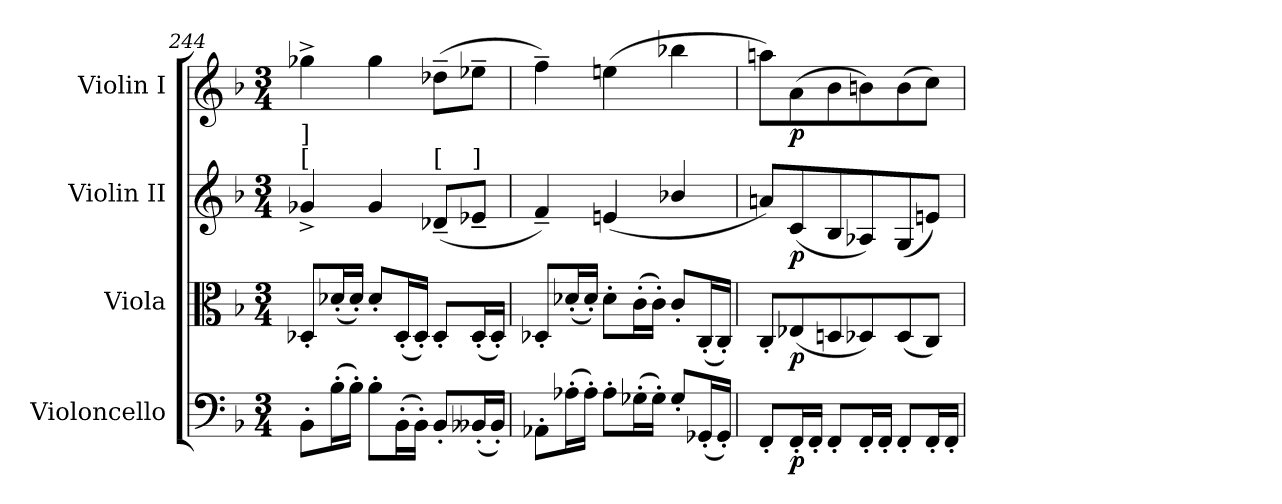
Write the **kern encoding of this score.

**kern	**dynam	**kern	**dynam	**kern	**dynam	**kern	**dynam
*part4	*part4	*part3	*part3	*part2	*part2	*part1	*part1
*staff4	*staff4	*staff3	*staff3	*staff2	*staff2	*staff1	*staff1
*I"Violoncello	*	*I"Viola	*	*I"Violin II	*	*I"Violin I	*
*I'Vc	*	*I'Vla	*	*I'Vln	*	*I'Vln	*
*clefF4	*	*clefC3	*	*clefG2	*	*clefG2	*
*k[b-]	*	*k[b-]	*	*k[b-]	*	*k[b-]	*
*M3/4	*	*M3/4	*	*M3/4	*	*M3/4	*
=244	=244	=244	=244	=244	=244	=244	=244
!	!	!	!	!LO:TX:a:t=[	!	!	!
!	!	!	!	!LO:TX:a:t=]	!	!	!
8BB-'\L	.	8D-X'/L	.	4g-X^/	.	4gg-X^\	.
(16B-'\L	.	(16d-X'/L	.	.	.	.	.
16B-'\JJ)	.	16d-'/JJ)	.	.	.	.	.
8B-'\L	.	8d-'/L	.	4g-/	.	4gg-\	.
(16BB-'\L	.	(16D-'/L	.	.	.	.	.
16BB-'\JJ)	.	16D-'/JJ)	.	.	.	.	.
!	!	!	!	!LO:TX:a:t=[	!	!	!
8BB-'/L	.	8D-'/L	.	(8d-X~/L	.	(8dd-X~\L	.
!	!	!	!	!LO:TX:a:t=]	!	!	!
(16BB--X'/L	.	(16D-'/L	.	8e-X~/J	.	8ee-X~\J	.
16BB--'/JJ)	.	16D-'/JJ)	.	.	.	.	.
!!LO:LB:g=z
=245	=245	=245	=245	=245	=245	=245	=245
8AA-X'\L	.	8D-X'/L	.	4f~/)	.	4ff~\)	.
(16A-X'\L	.	(16d-X'/L	.	.	.	.	.
16A-'\JJ)	.	16d-'/JJ)	.	.	.	.	.
8A-'\L	.	8d-'\L	.	(4en/	.	(4een\	.
(16G-X'\L	.	(16c'\L	.	.	.	.	.
16G-'\JJ)	.	16c'\JJ)	.	.	.	.	.
8G-'/L	.	8c'/L	.	4b-X/	.	4bb-X\	.
(16GG-X'/L	.	(16C'/L	.	.	.	.	.
16GG-'/JJ)	.	16C'/JJ)	.	.	.	.	.
=246	=246	=246	=246	=246	=246	=246	=246
8FF'/L	.	8C'/L	.	8an/L)	.	8aan\L)	.
!	!LO:DY:b	!	!LO:DY:b	!	!LO:DY:b	!	!LO:DY:b
16FF'/L	p	(8E-X/	p	(8c/	p	(8a\	p
16FF'/JJ	.	.	.	.	.	.	.
8FF'/L	.	8Dn/	.	8B-/	.	8b-\	.
16FF'/L	.	8D-X/)	.	8A-X/)	.	8bn\)	.
16FF'/JJ	.	.	.	.	.	.	.
8FF'/L	.	(8D-/	.	(8G/	.	(8b\	.
16FF'/L	.	8C/J)	.	8en/J)	.	8cc\J)	.
16FF'/JJ	.	.	.	.	.	.	.
=	=	=	=	=	=	=	=
*-	*-	*-	*-	*-	*-	*-	*-
